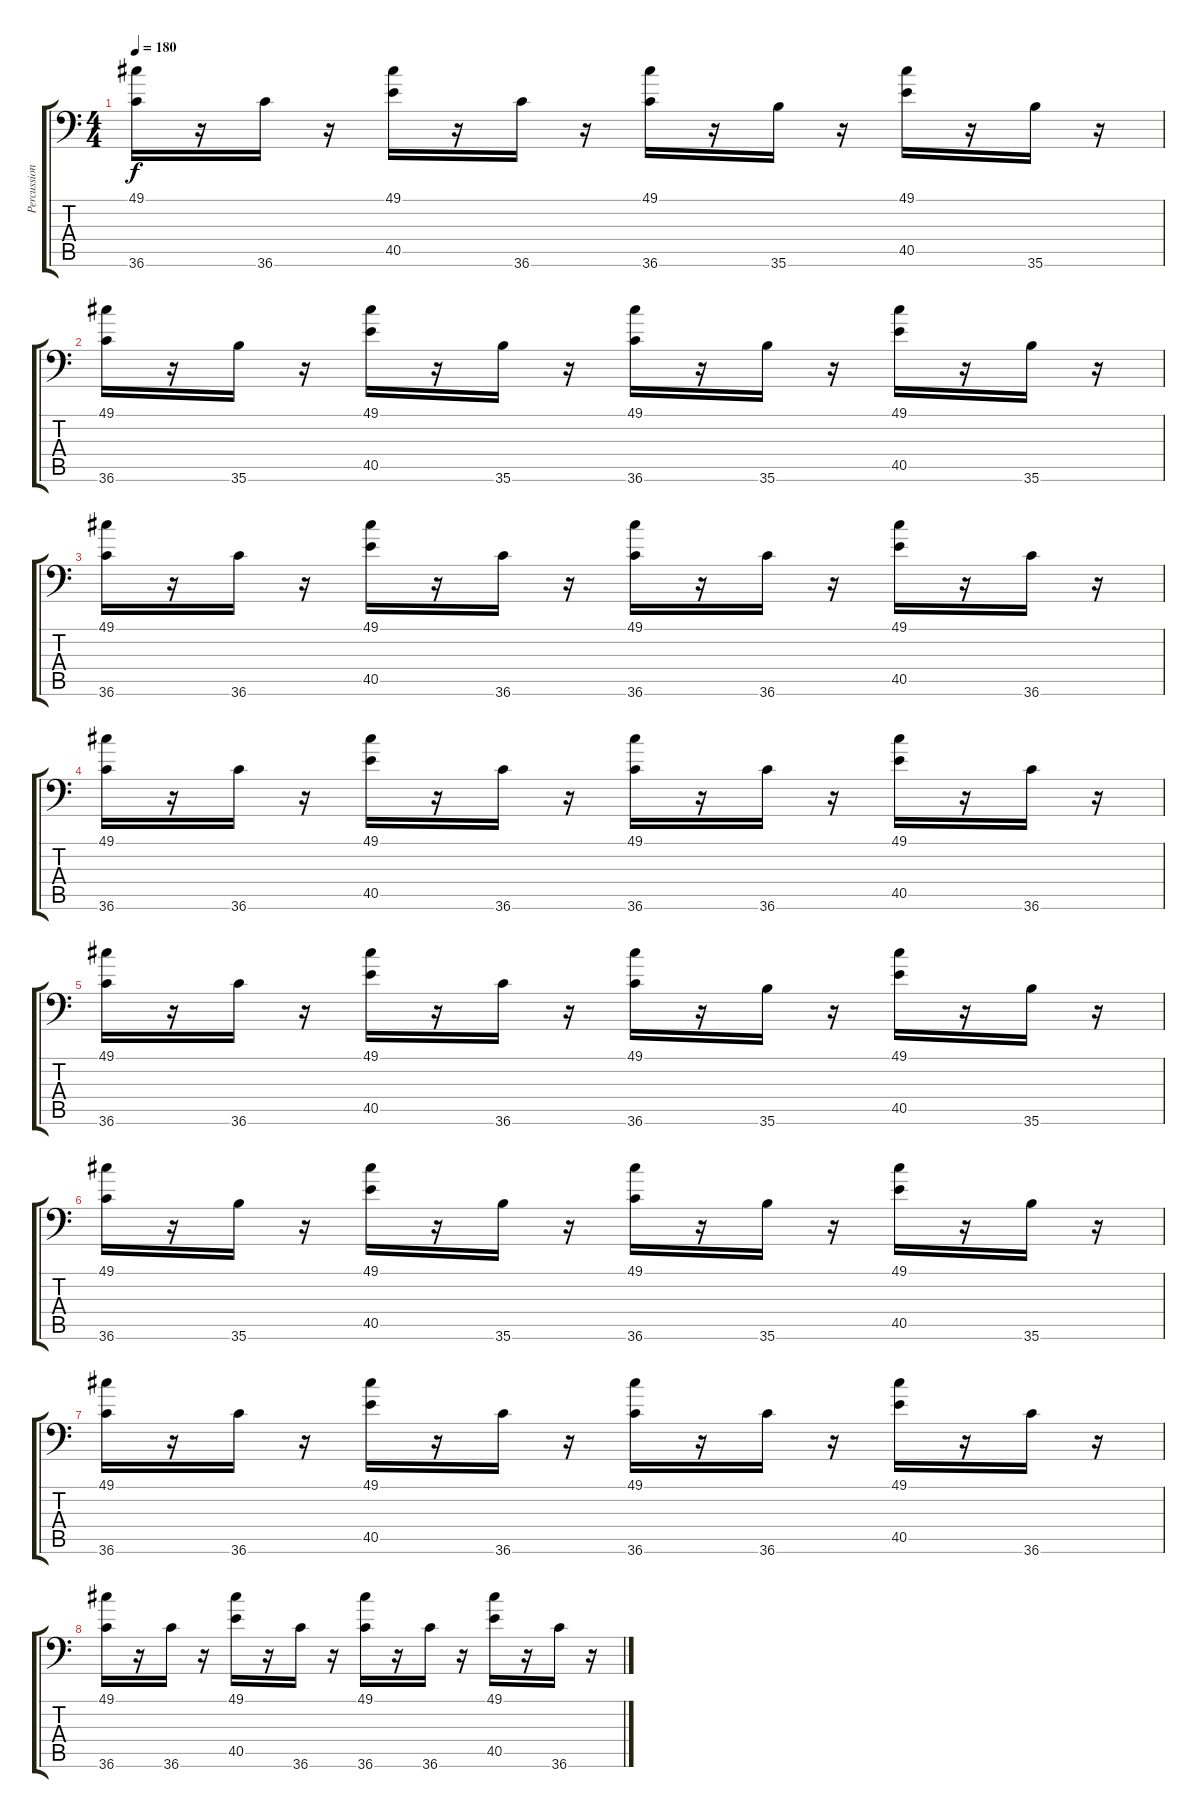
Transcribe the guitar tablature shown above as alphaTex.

\track ("Percussion" "Percussion") {instrument acousticgrandpiano}
\staff {score tabs}
\tuning (C-1 C-1 C-1 C-1 C-1 C-1) {hide}
\ts (4 4)
\tempo 180
\clef f4
\ks c
(49.1 36.6).16{dy f} r.16 36.6.16 r.16 (49.1 40.5).16 r.16 36.6.16 r.16 (49.1 36.6).16 r.16 35.6.16 r.16 (49.1 40.5).16 r.16 35.6.16 r.16 |
(49.1 36.6).16 r.16 35.6.16 r.16 (49.1 40.5).16 r.16 35.6.16 r.16 (49.1 36.6).16 r.16 35.6.16 r.16 (49.1 40.5).16 r.16 35.6.16 r.16 |
(49.1 36.6).16 r.16 36.6.16 r.16 (49.1 40.5).16 r.16 36.6.16 r.16 (49.1 36.6).16 r.16 36.6.16 r.16 (49.1 40.5).16 r.16 36.6.16 r.16 |
(49.1 36.6).16 r.16 36.6.16 r.16 (49.1 40.5).16 r.16 36.6.16 r.16 (49.1 36.6).16 r.16 36.6.16 r.16 (49.1 40.5).16 r.16 36.6.16 r.16 |
(49.1 36.6).16 r.16 36.6.16 r.16 (49.1 40.5).16 r.16 36.6.16 r.16 (49.1 36.6).16 r.16 35.6.16 r.16 (49.1 40.5).16 r.16 35.6.16 r.16 |
(49.1 36.6).16 r.16 35.6.16 r.16 (49.1 40.5).16 r.16 35.6.16 r.16 (49.1 36.6).16 r.16 35.6.16 r.16 (49.1 40.5).16 r.16 35.6.16 r.16 |
(49.1 36.6).16 r.16 36.6.16 r.16 (49.1 40.5).16 r.16 36.6.16 r.16 (49.1 36.6).16 r.16 36.6.16 r.16 (49.1 40.5).16 r.16 36.6.16 r.16 |
(49.1 36.6).16 r.16 36.6.16 r.16 (49.1 40.5).16 r.16 36.6.16 r.16 (49.1 36.6).16 r.16 36.6.16 r.16 (49.1 40.5).16 r.16 36.6.16 r.16
